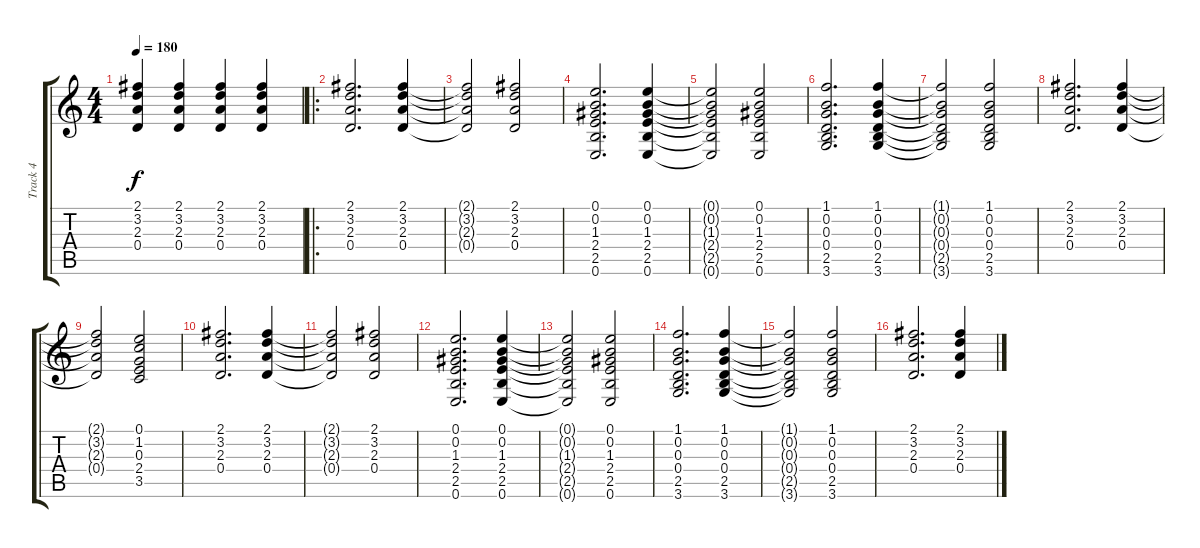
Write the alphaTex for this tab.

\track ("Track 4" "Track 4") {instrument overdrivenguitar}
\staff {score tabs}
\tuning (E4 B3 G3 D3 A2 E2) {hide}
\ts (4 4)
\tempo 180
\clef g2
\ks c
(2.1 3.2 2.3 0.4).4{dy f} (2.1 3.2 2.3 0.4).4 (2.1 3.2 2.3 0.4).4 (2.1 3.2 2.3 0.4).4 |
\ro
(2.1 3.2 2.3 0.4).2{d} (2.1 3.2 2.3 0.4).4 |
(2.1{t} 3.2{t} 2.3{t} 0.4{t}).2 (2.1 3.2 2.3 0.4).2 |
(0.1 0.2 1.3 2.4 2.5 0.6).2{d} (0.1 0.2 1.3 2.4 2.5 0.6).4 |
(0.1{t} 0.2{t} 1.3{t} 2.4{t} 2.5{t} 0.6{t}).2 (0.1 0.2 1.3 2.4 2.5 0.6).2 |
(1.1 0.2 0.3 0.4 2.5 3.6).2{d} (1.1 0.2 0.3 0.4 2.5 3.6).4 |
(1.1{t} 0.2{t} 0.3{t} 0.4{t} 2.5{t} 3.6{t}).2 (1.1 0.2 0.3 0.4 2.5 3.6).2 |
(2.1 3.2 2.3 0.4).2{d} (2.1 3.2 2.3 0.4).4 |
(2.1{t} 3.2{t} 2.3{t} 0.4{t}).2 (0.1 1.2 0.3 2.4 3.5).2 |
(2.1 3.2 2.3 0.4).2{d} (2.1 3.2 2.3 0.4).4 |
(2.1{t} 3.2{t} 2.3{t} 0.4{t}).2 (2.1 3.2 2.3 0.4).2 |
(0.1 0.2 1.3 2.4 2.5 0.6).2{d} (0.1 0.2 1.3 2.4 2.5 0.6).4 |
(0.1{t} 0.2{t} 1.3{t} 2.4{t} 2.5{t} 0.6{t}).2 (0.1 0.2 1.3 2.4 2.5 0.6).2 |
(1.1 0.2 0.3 0.4 2.5 3.6).2{d} (1.1 0.2 0.3 0.4 2.5 3.6).4 |
(1.1{t} 0.2{t} 0.3{t} 0.4{t} 2.5{t} 3.6{t}).2 (1.1 0.2 0.3 0.4 2.5 3.6).2 |
(2.1 3.2 2.3 0.4).2{d} (2.1 3.2 2.3 0.4).4
